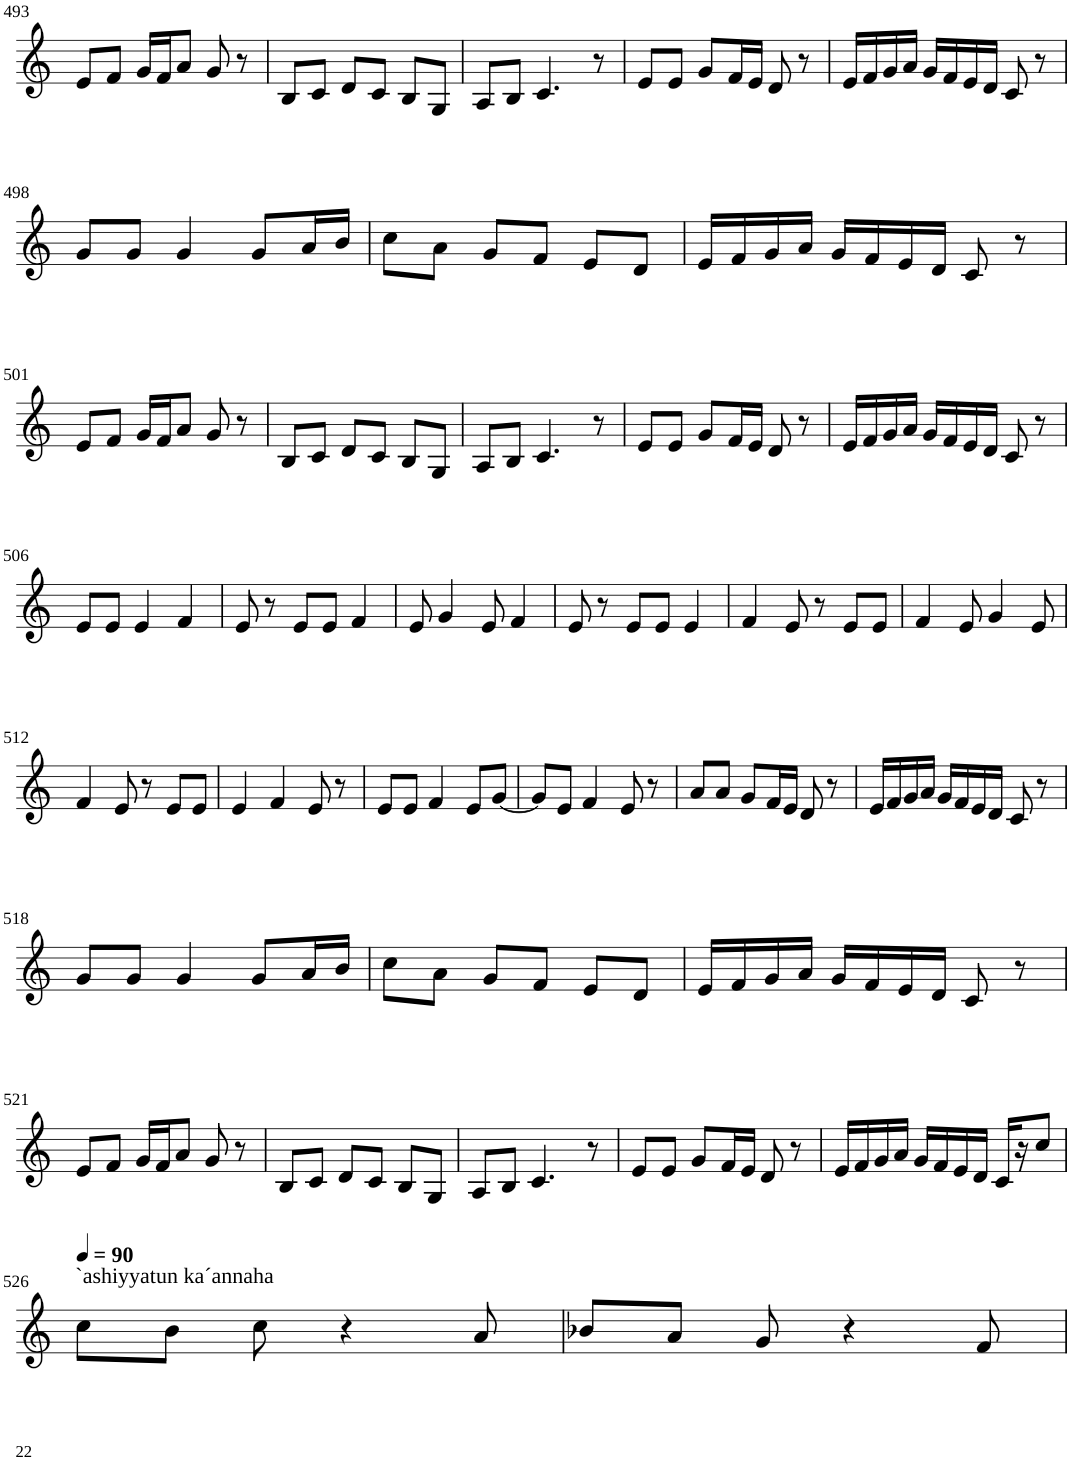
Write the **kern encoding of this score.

**kern
*part1
*staff1
*I"Violin
!!LO:PB:g=z
*clefG2
*k[]
*M3/4
=493
8e/L
8f/J
16g/LL
16f/J
8a/J
8g/
8r
=494
8B/L
8c/J
8d/L
8c/J
8B/L
8G/J
=495
8A/L
8B/J
4.c/
8r
=496
8e/L
8e/J
8g/L
16f/L
16e/JJ
8d/
8r
=497
16e/LL
16f/
16g/
16a/JJ
16g/LL
16f/
16e/
16d/JJ
8c/
8r
!!LO:LB:g=z
=498
8g/L
8g/J
4g/
8g/L
16a/L
16b/JJ
=499
8cc\L
8a\J
8g/L
8f/J
8e/L
8d/J
=500
16e/LL
16f/
16g/
16a/JJ
16g/LL
16f/
16e/
16d/JJ
8c/
8r
!!LO:LB:g=z
=501
8e/L
8f/J
16g/LL
16f/J
8a/J
8g/
8r
=502
8B/L
8c/J
8d/L
8c/J
8B/L
8G/J
=503
8A/L
8B/J
4.c/
8r
=504
8e/L
8e/J
8g/L
16f/L
16e/JJ
8d/
8r
=505
16e/LL
16f/
16g/
16a/JJ
16g/LL
16f/
16e/
16d/JJ
8c/
8r
!!LO:LB:g=z
=506
8e/L
8e/J
4e/
4f/
=507
8e/
8r
8e/L
8e/J
4f/
=508
8e/
4g/
8e/
4f/
=509
8e/
8r
8e/L
8e/J
4e/
=510
4f/
8e/
8r
8e/L
8e/J
=511
4f/
8e/
4g/
8e/
!!LO:LB:g=z
=512
4f/
8e/
8r
8e/L
8e/J
=513
4e/
4f/
8e/
8r
=514
8e/L
8e/J
4f/
8e/L
[8g/J
=515
8g/L]
8e/J
4f/
8e/
8r
=516
8a/L
8a/J
8g/L
16f/L
16e/JJ
8d/
8r
=517
16e/LL
16f/
16g/
16a/JJ
16g/LL
16f/
16e/
16d/JJ
8c/
8r
!!LO:LB:g=z
=518
8g/L
8g/J
4g/
8g/L
16a/L
16b/JJ
=519
8cc\L
8a\J
8g/L
8f/J
8e/L
8d/J
=520
16e/LL
16f/
16g/
16a/JJ
16g/LL
16f/
16e/
16d/JJ
8c/
8r
!!LO:LB:g=z
=521
8e/L
8f/J
16g/LL
16f/J
8a/J
8g/
8r
=522
8B/L
8c/J
8d/L
8c/J
8B/L
8G/J
=523
8A/L
8B/J
4.c/
8r
=524
8e/L
8e/J
8g/L
16f/L
16e/JJ
8d/
8r
=525
16e/LL
16f/
16g/
16a/JJ
16g/LL
16f/
16e/
16d/JJ
16c/LL
16r
8cc/J
!!LO:LB:g=z
=526
*MM90
!LO:TX:a:t=`ashiyyatun ka´annaha
8cc\L
8b\J
8cc\
4r
8a/
=527
8b-X/L
8a/J
8g/
4r
8f/
=
*-
